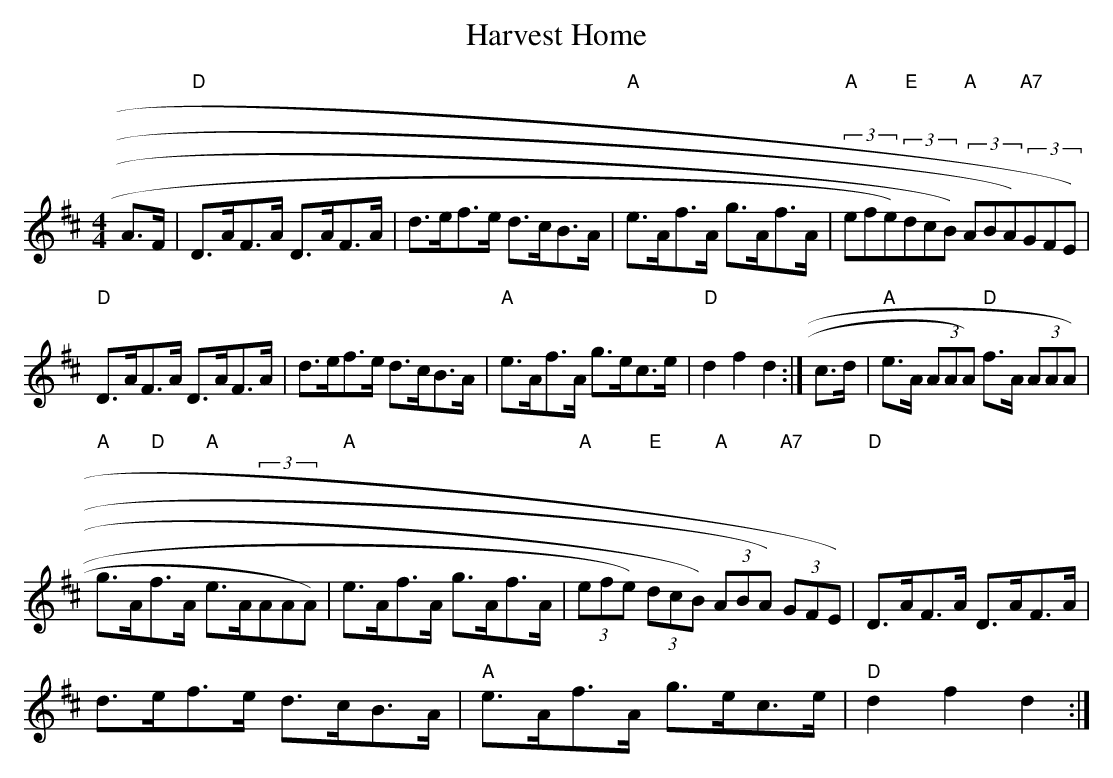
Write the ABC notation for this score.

X:1
T:Harvest Home
M:4/4
K:D
A>F |"D" D>AF>A D>AF>A | d>ef>e d>cB>A |"A" e>Af>A g>Af>A | "A"(3efe)"E"(3dcB) "A"(3ABA)"A7"(3GFE)|
"D"D>AF>A D>AF>A | d>ef>e d>cB>A | "A"e>Af>A g>ec>e | "D"d2 f2 d2 :| c>d | "A"e>A (3AAA) "D"f>A (3AAA) |
 "A"g>A"D"f>A "A"e>A(3AAA) | "A"e>Af>A g>Af>A | "A"(3efe) "E"(3dcB) "A"(3ABA) "A7"(3GFE) | "D"D>AF>A D>AF>A |
 d>ef>e d>cB>A | "A"e>Af>A g>ec>e | "D"d2 f2 d2 :|
